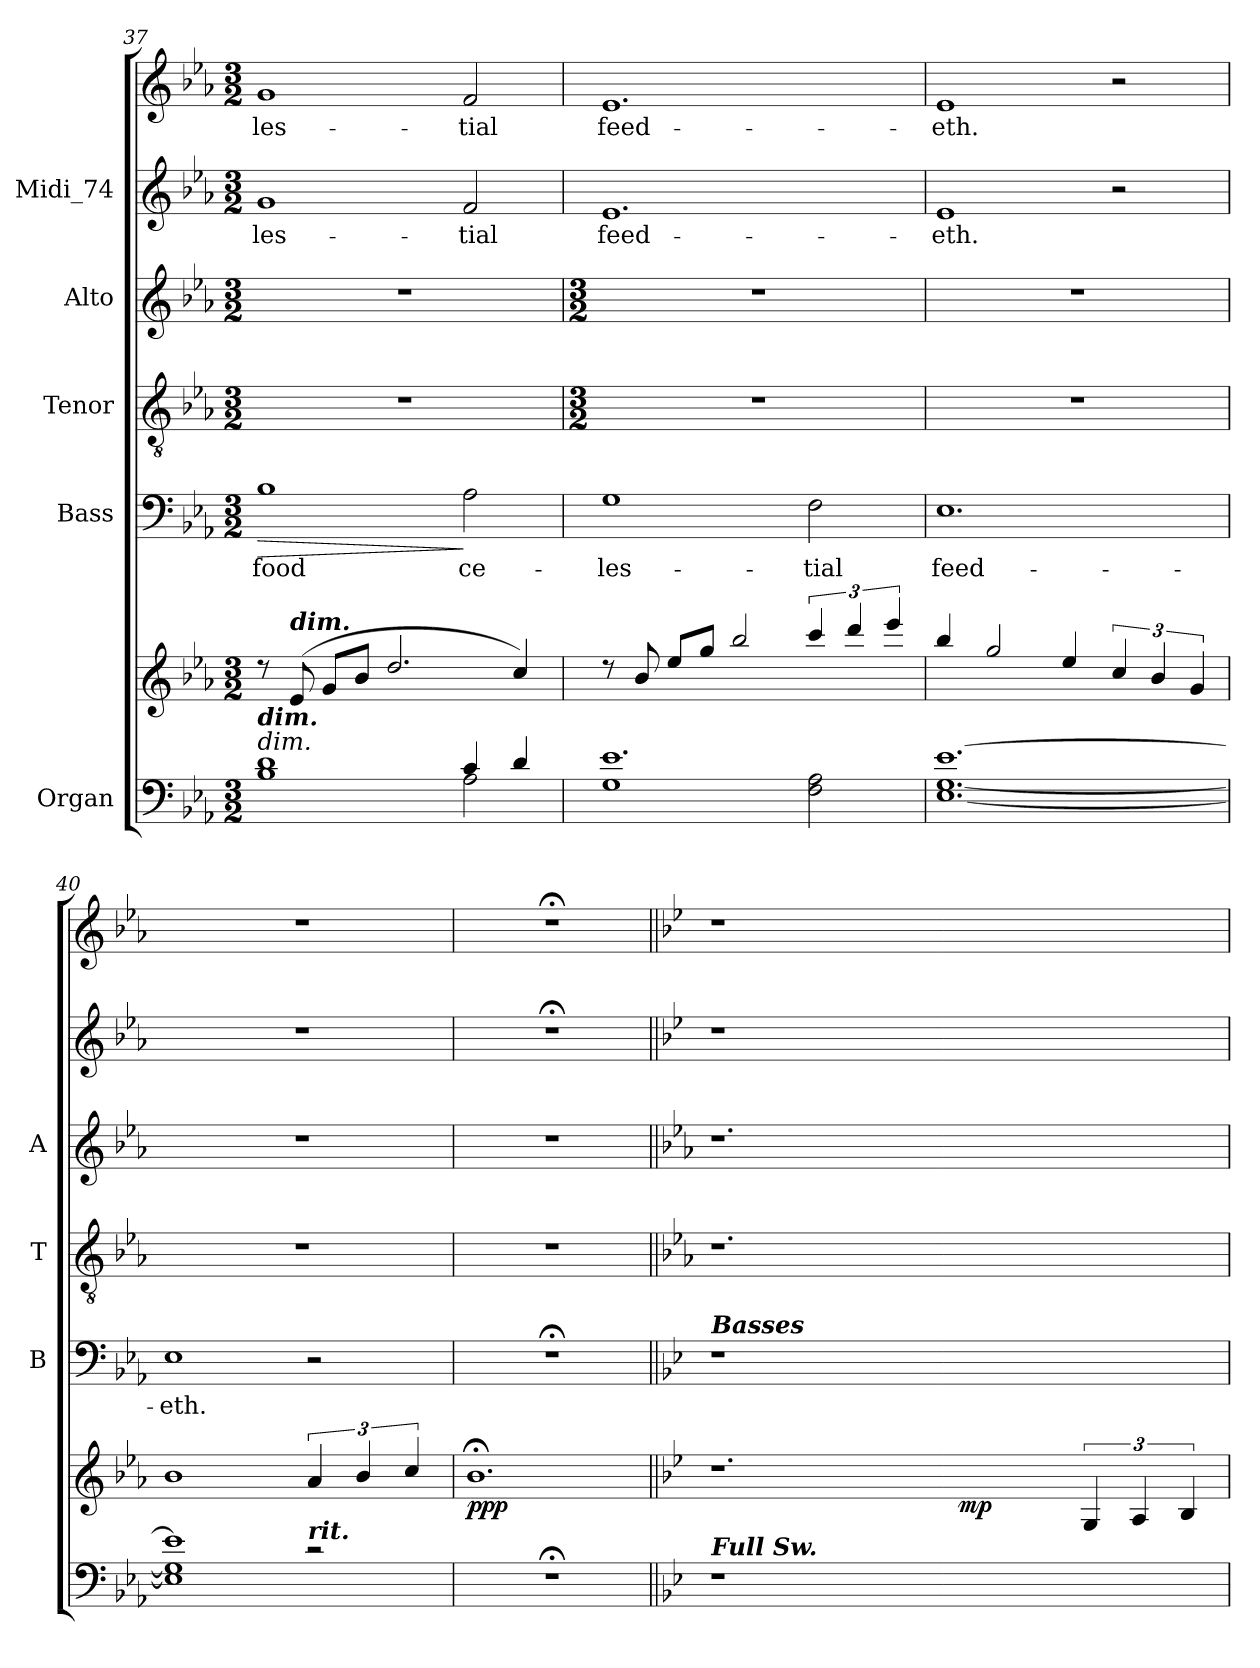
**kern	**kern	**dynam	**kern	**text	**dynam	**kern	**kern	**kern	**text	**kern	**text
*part5	*part5	*part5	*part4	*part4	*part4	*part3	*part2	*part1	*part1	*part1	*part1
*staff7	*staff6	*staff6/7	*staff5	*staff5	*staff5	*staff4	*staff3	*staff2	*staff2	*staff1	*staff1
*I"Organ	*	*	*I"Bass	*	*	*I"Tenor	*I"Alto	*I"Midi_74	*	*	*
*	*	*	*I'B	*	*	*I'T	*I'A	*	*	*	*
*clefF4	*clefG2	*	*clefF4	*	*	*clefGv2	*clefG2	*	*	*clefG2	*
*k[b-e-a-]	*k[b-e-a-]	*	*k[b-e-a-]	*	*	*k[b-e-a-]	*k[b-e-a-]	*k[b-e-a-]	*	*k[b-e-a-]	*
*E-:	*E-:	*	*E-:	*	*	*E-:	*E-:	*E-:	*	*E-:	*
*M3/2	*M3/2	*	*M3/2	*	*	*M3/2	*M3/2	*M3/2	*	*M3/2	*
=37	=37	=37	=37	=37	=37	=37	=37	=37	=37	=37	=37
*^	*^	*	*	*	*	*	*	*	*	*	*
!LO:TX:a:i:t=dim.	!	!	!	!	!	!	!	!	!	!	!	!	!
!LO:TX:a:Bi:t=dim.	!	!	!	!	!	!	!	!	!	!	!	!	!
!	!	!	!LO:N:vis=1	!	!	!LO:LY:b	!LO:HP:b	!	!	!	!LO:LY:b	!	!LO:LY:b
1d/	1B-\	8r	1.ryy	.	1B-	food	>	1.r	1.r	1g	-les-	1g	-les-
!	!	!LO:TX:a:Bi:t=dim.	!	!	!	!	!	!	!	!	!	!	!
.	.	(>8e-/	.	.	.	.	.	.	.	.	.	.	.
.	.	8g/L	.	.	.	.	.	.	.	.	.	.	.
.	.	8b-/J	.	.	.	.	.	.	.	.	.	.	.
.	.	2.dd/	.	.	.	.	.	.	.	.	.	.	.
!	!	!	!	!	!	!LO:LY:b	!	!	!	!	!LO:LY:b	!	!LO:LY:b
4c/	2A-\	.	.	.	2A-	ce-	]	.	.	2f	-tial	2f	-tial
4d/	.	4cc/)	.	.	.	.	.	.	.	.	.	.	.
*v	*v	*	*	*	*	*	*	*	*	*	*	*	*
!!LO:LB:g=z
=38	=38	=38	=38	=38	=38	=38	=38	=38	=38	=38	=38	=38
*	*	*	*	*	*	*	*M3/2	*M3/2	*	*	*	*
*^	*	*	*	*	*	*	*	*	*	*	*	*
*	*^	*	*	*	*	*	*	*	*	*	*	*	*
!	!	!LO:N:vis=1	!	!LO:N:vis=1	!	!	!LO:LY:b	!	!	!	!	!LO:LY:b	!	!LO:LY:b
1.e-/	1G\	1.ryy	8r	1.ryy	.	1G	-les-	.	1.r	1.r	1.e-	feed-	1.e-	feed-
.	.	.	8b-/	.	.	.	.	.	.	.	.	.	.	.
.	.	.	8ee-/L	.	.	.	.	.	.	.	.	.	.	.
.	.	.	8gg/J	.	.	.	.	.	.	.	.	.	.	.
.	.	.	2bb-/	.	.	.	.	.	.	.	.	.	.	.
!	!	!	!	!	!	!	!LO:LY:b	!	!	!	!	!	!	!
.	2F\ 2A-\	.	6ccc/	.	.	2F	-tial	.	.	.	.	.	.	.
.	.	.	6ddd/	.	.	.	.	.	.	.	.	.	.	.
.	.	.	6eee-/	.	.	.	.	.	.	.	.	.	.	.
=39	=39	=39	=39	=39	=39	=39	=39	=39	=39	=39	=39	=39	=39	=39
!	!	!LO:N:vis=1	!	!LO:N:vis=1	!	!	!LO:LY:b	!	!	!	!	!LO:LY:b	!	!LO:LY:b
[1.e-/	[1.E-\ [1.G\	1.ryy	4bb-/	1.ryy	.	1.E-	feed-	.	1.r	1.r	1e-	-eth.	1e-	-eth.
.	.	.	2gg/	.	.	.	.	.	.	.	.	.	.	.
.	.	.	4ee-/	.	.	.	.	.	.	.	.	.	.	.
.	.	.	6cc/	.	.	.	.	.	.	.	2r	.	2r	.
.	.	.	6b-/	.	.	.	.	.	.	.	.	.	.	.
.	.	.	6g/	.	.	.	.	.	.	.	.	.	.	.
=40	=40	=40	=40	=40	=40	=40	=40	=40	=40	=40	=40	=40	=40	=40
!	!	!LO:N:vis=1	!	!LO:N:vis=1	!	!	!LO:LY:b	!	!	!	!LO:N:vis=1	!	!LO:N:vis=1	!
1e-/]	1E-\] 1G\]	1.ryy	1b-/	1.ryy	.	1E-	-eth.	.	1.r	1.r	1.r	.	1.r	.
!LO:TX:a:Bi:t=rit.	!	!	!	!	!	!	!	!	!	!	!	!	!	!
2r	2ryy	.	6a-/	.	.	2r	.	.	.	.	.	.	.	.
.	.	.	6b-/	.	.	.	.	.	.	.	.	.	.	.
.	.	.	6cc/	.	.	.	.	.	.	.	.	.	.	.
=41	=41	=41	=41	=41	=41	=41	=41	=41	=41	=41	=41	=41	=41	=41
!LO:N:vis=1	!	!LO:N:vis=1	!	!LO:N:vis=1	!LO:DY:b	!LO:N:vis=1	!	!	!	!	!LO:N:vis=1	!	!LO:N:vis=1	!
1.r;<	1.ryy	1.ryy	1.b-;</	1.ryy	ppp	1.r;<	.	.	1.r	1.r	1.r;<	.	1.r;<	.
=42||	=42||	=42||	=42||	=42||	=42||	=42||	=42||	=42||	=42||	=42||	=42||	=42||	=42||	=42||
*k[b-e-]	*	*	*k[b-e-]	*	*	*k[b-e-]	*	*	*	*	*k[b-e-]	*	*k[b-e-]	*
*B-:	*	*	*B-:	*	*	*B-:	*	*	*	*	*B-:	*	*B-:	*
!	!	!	!	!	!	!LO:TX:a:Bi:t=Basses	!	!	!	!	!	!	!	!
!LO:TX:a:Bi:t=Full Sw.	!	!	!	!	!	!	!	!	!	!	!	!	!	!
!LO:N:vis=1	!	!LO:N:vis=1	!	!	!	!LO:N:vis=1	!	!	!	!	!LO:N:vis=1	!	!LO:N:vis=1	!
1.r	4ryy	1.ryy	1.r	4ryy	.	1.r	.	.	1.r	1.r	1.r	.	1.r	.
.	4ryy	.	.	4ryy	.	.	.	.	.	.	.	.	.	.
.	4ryy	.	.	4ryy	.	.	.	.	.	.	.	.	.	.
.	4ryy	.	.	4ryy	.	.	.	.	.	.	.	.	.	.
!	!	!	!	!	!LO:DY:b	!	!	!	!	!	!	!	!	!
.	4ryy	.	.	4ryy	mp	.	.	.	.	.	.	.	.	.
.	4ryy	.	.	4ryy	.	.	.	.	.	.	.	.	.	.
2ryy	2ryy	2ryy	6G/	2ryy	.	2ryy	.	.	2ryy	2ryy	2ryy	.	2ryy	.
.	.	.	6A/	.	.	.	.	.	.	.	.	.	.	.
.	.	.	6B-/	.	.	.	.	.	.	.	.	.	.	.
*v	*v	*v	*	*	*	*	*	*	*	*	*	*	*	*
*	*v	*v	*	*	*	*	*	*	*	*	*	*
=	=	=	=	=	=	=	=	=	=	=	=
*-	*-	*-	*-	*-	*-	*-	*-	*-	*-	*-	*-
